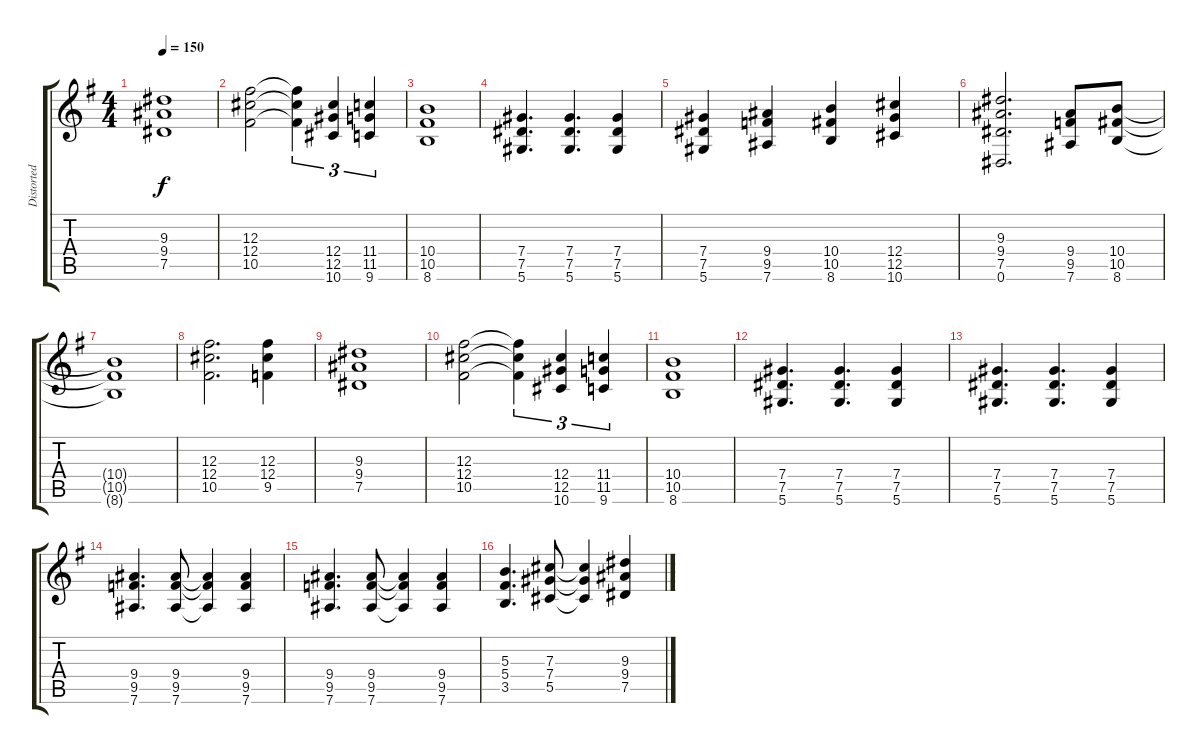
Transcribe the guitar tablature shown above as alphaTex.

\track ("Distorted Rhythm" "Distorted ") {instrument distortionguitar}
\staff {score tabs}
\tuning (Eb4 Bb3 Gb3 Db3 Ab2 Eb2) {hide}
\ts (4 4)
\tempo 150
\clef g2
\ks g
(9.3 9.4 7.5).1{dy f} |
(12.3 12.4 10.5).2 (12.3{t} 12.4{t} 10.5{t}).4{tu (3 2)} (12.4 12.5 10.6).4{tu (3 2)} (11.4 11.5 9.6).4{tu (3 2)} |
(10.4 10.5 8.6).1 |
(7.4 7.5 5.6).4{d} (7.4 7.5 5.6).4{d} (7.4 7.5 5.6).4 |
(7.4 7.5 5.6).4 (9.4 9.5 7.6).4 (10.4 10.5 8.6).4 (12.4 12.5 10.6).4 |
(9.3 9.4 7.5 0.6).2{d} (9.4 9.5 7.6).8 (10.4 10.5 8.6).8 |
(10.4{t} 10.5{t} 8.6{t}).1 |
(12.3 12.4 10.5).2{d} (12.3 12.4 9.5).4 |
(9.3 9.4 7.5).1 |
(12.3 12.4 10.5).2 (12.3{t} 12.4{t} 10.5{t}).4{tu (3 2)} (12.4 12.5 10.6).4{tu (3 2)} (11.4 11.5 9.6).4{tu (3 2)} |
(10.4 10.5 8.6).1 |
(7.4 7.5 5.6).4{d} (7.4 7.5 5.6).4{d} (7.4 7.5 5.6).4 |
(7.4 7.5 5.6).4{d} (7.4 7.5 5.6).4{d} (7.4 7.5 5.6).4 |
(9.4 9.5 7.6).4{d} (9.4 9.5 7.6).8 (9.4{t} 9.5{t} 7.6{t}).4 (9.4 9.5 7.6).4 |
(9.4 9.5 7.6).4{d} (9.4 9.5 7.6).8 (9.4{t} 9.5{t} 7.6{t}).4 (9.4 9.5 7.6).4 |
(5.3 5.4 3.5).4{d} (7.3 7.4 5.5).8 (7.3{t} 7.4{t} 5.5{t}).4 (9.3 9.4 7.5).4
